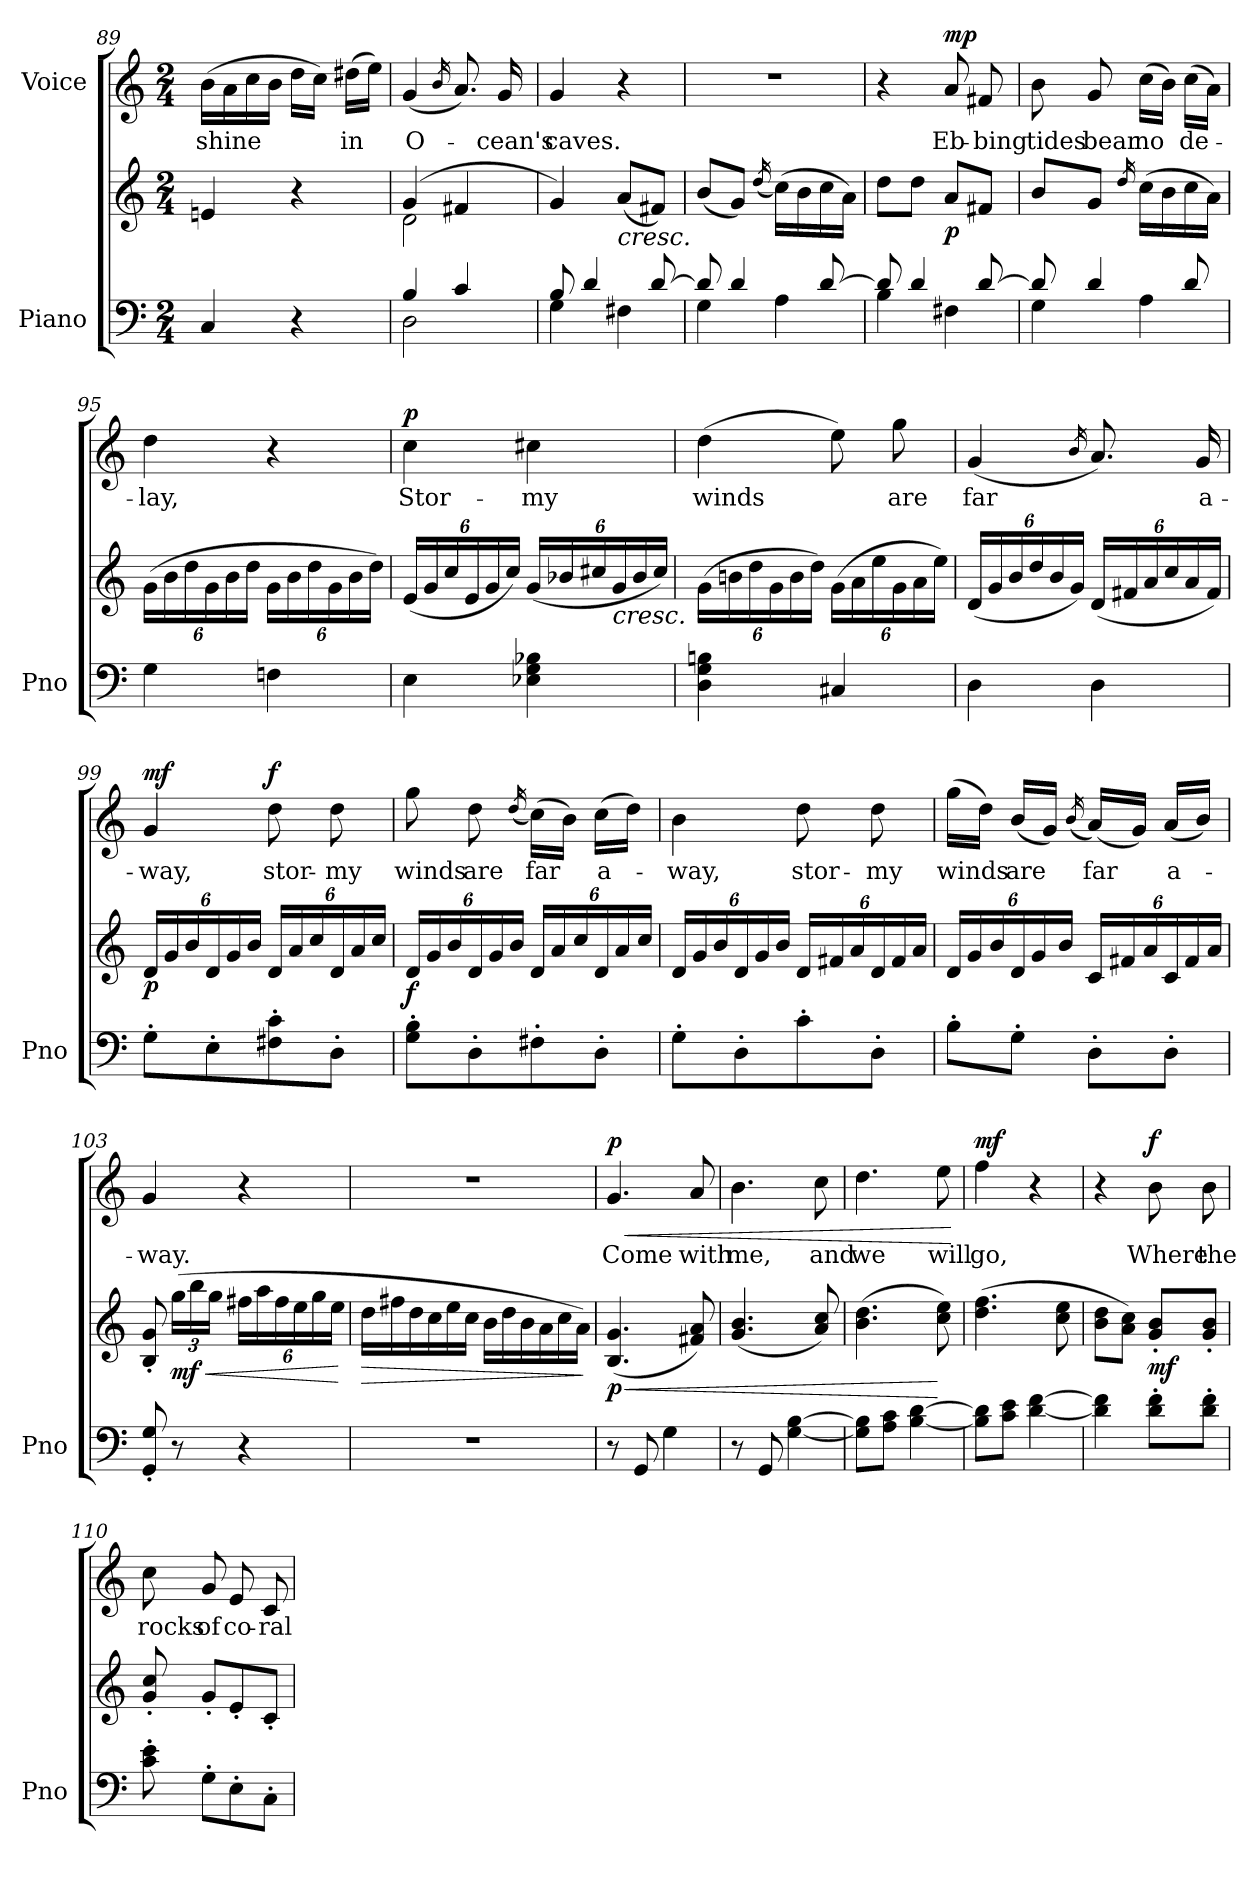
**kern	**kern	**dynam	**kern	**text	**dynam
*part2	*part2	*part2	*part1	*part1	*part1
*staff3	*staff2	*staff2/3	*staff1	*staff1	*staff1
*I"Piano	*	*	*I"Voice	*	*
*I'Pno	*	*	*	*	*
*clefF4	*clefG2	*	*clefG2	*	*
*k[]	*k[]	*	*k[]	*	*
*M2/4	*M2/4	*	*M2/4	*	*
=89	=89	=89	=89	=89	=89
!	!	!	!	!LO:LY:b	!
4C/	4en/	.	(>16b\LL	shine	.
.	.	.	16a\	.	.
.	.	.	16cc\	.	.
.	.	.	16b\JJ	.	.
4r	4r	.	16dd\LL	.	.
.	.	.	16cc\JJ)	.	.
!	!	!	!	!LO:LY:b	!
.	.	.	(>16dd#X\LL	in	.
.	.	.	16ee\JJ)	.	.
=90	=90	=90	=90	=90	=90
*^	*^	*	*	*	*
!	!	!	!	!	!	!LO:LY:b	!
4B/	2D\	(>4g/	2d\	.	(<4g/	O-	.
.	.	.	.	.	16qb/	.	.
4c/	.	4f#X/	.	.	8.a/)	.	.
!	!	!	!	!	!	!LO:LY:b	!
.	.	.	.	.	16g/	-cean's	.
*	*	*v	*v	*	*	*	*
=91	=91	=91	=91	=91	=91	=91
!	!	!	!	!	!LO:LY:b	!
8B/	4G\	4g/)	.	4g/	caves.	.
4d/	.	.	.	.	.	.
!	!	!LO:TX:b:i:t=cresc.	!	!	!	!
.	4F#X\	(<8a/L	.	4r	.	.
[8d/	.	8f#X/J)	.	.	.	.
!!LO:LB:g=z
=92	=92	=92	=92	=92	=92	=92
8d/]	4G\	(<8b/L	.	2r	.	.
4d/	.	8g/J)	.	.	.	.
.	.	(<16qdd/	.	.	.	.
.	4A\	(>16cc\LL)	.	.	.	.
.	.	16b\	.	.	.	.
[8d/	.	16cc\	.	.	.	.
.	.	16a\JJ)	.	.	.	.
=93	=93	=93	=93	=93	=93	=93
8d/]	4B\	8dd\L	.	4r	.	.
4d/	.	8dd\J	.	.	.	.
!	!	!	!LO:DY:b	!	!LO:LY:b	!LO:DY:a
.	4F#X\	8a/L	p	8a/	Eb-	mp
!	!	!	!	!	!LO:LY:b	!
[8d/	.	8f#X/J	.	8f#X/	-bing	.
=94	=94	=94	=94	=94	=94	=94
!	!	!	!	!	!LO:LY:b	!
8d/]	4G\	8b/L	.	8b\	tides	.
!	!	!	!	!	!LO:LY:b	!
4d/	.	8g/J	.	8g/	bear	.
.	.	16qdd/	.	.	.	.
!	!	!	!	!	!LO:LY:b	!
.	4A\	(>16cc\LL	.	(>16cc\LL	no	.
.	.	16b\	.	16b\JJ)	.	.
!	!	!	!	!	!LO:LY:b	!
8d/	.	16cc\	.	(>16cc\LL	de-	.
.	.	16a\JJ)	.	16a\JJ)	.	.
*v	*v	*	*	*	*	*
=95	=95	=95	=95	=95	=95
*	*Xbrackettup	*	*	*	*
!	!	!	!	!LO:LY:b	!
4G\	(>24g\LL	.	4dd\	-lay,	.
.	24b\	.	.	.	.
.	24dd\	.	.	.	.
.	24g\	.	.	.	.
.	24b\	.	.	.	.
.	24dd\JJ	.	.	.	.
4Fn\	24g\LL	.	4r	.	.
.	24b\	.	.	.	.
.	24dd\	.	.	.	.
.	24g\	.	.	.	.
.	24b\	.	.	.	.
.	24dd\JJ)	.	.	.	.
!!LO:LB:g=z
=96	=96	=96	=96	=96	=96
!	!	!	!	!LO:LY:b	!LO:DY:a
4E\	(<24e/LL	.	4cc\	Stor-	p
.	24g/	.	.	.	.
.	24cc/	.	.	.	.
.	24e/	.	.	.	.
.	24g/	.	.	.	.
.	24cc/JJ)	.	.	.	.
!	!	!	!	!LO:LY:b	!
4E-X\ 4G\ 4B-X\	(<24g/LL	.	4cc#X\	-my	.
.	24b-X/	.	.	.	.
.	24cc#X/	.	.	.	.
!	!LO:TX:b:i:t=cresc.	!	!	!	!
.	24g/	.	.	.	.
.	24b-/	.	.	.	.
.	24cc#/JJ)	.	.	.	.
=97	=97	=97	=97	=97	=97
!	!	!	!	!LO:LY:b	!
4D\ 4G\ 4Bn\	(>24g\LL	.	(>4dd\	winds	.
.	24bn\	.	.	.	.
.	24dd\	.	.	.	.
.	24g\	.	.	.	.
.	24b\	.	.	.	.
.	24dd\JJ)	.	.	.	.
4C#X/	(>24g\LL	.	8ee\)	.	.
.	24a\	.	.	.	.
.	24ee\	.	.	.	.
!	!	!	!	!LO:LY:b	!
.	24g\	.	8gg\	are	.
.	24a\	.	.	.	.
.	24ee\JJ)	.	.	.	.
=98	=98	=98	=98	=98	=98
!	!	!	!	!LO:LY:b	!
4D\	(<24d/LL	.	(<4g/	far	.
.	24g/	.	.	.	.
.	24b/	.	.	.	.
.	24dd/	.	.	.	.
.	24b/	.	.	.	.
.	24g/JJ)	.	.	.	.
.	.	.	16qb/	.	.
4D\	(<24d/LL	.	8.a/)	.	.
.	24f#X/	.	.	.	.
.	24a/	.	.	.	.
.	24cc/	.	.	.	.
.	24a/	.	.	.	.
!	!	!	!	!LO:LY:b	!
.	.	.	16g/	a-	.
.	24f#/JJ)	.	.	.	.
!!LO:LB:g=z
=99	=99	=99	=99	=99	=99
!	!	!LO:DY:b	!	!LO:LY:b	!LO:DY:a
8G'\L	24d/LL	p	4g/	-way,	mf
.	24g/	.	.	.	.
.	24b/	.	.	.	.
8E'\	24d/	.	.	.	.
.	24g/	.	.	.	.
.	24b/JJ	.	.	.	.
!	!	!	!	!LO:LY:b	!LO:DY:a
8F#X\' 8c\'	24d/LL	.	8dd\	stor-	f
.	24a/	.	.	.	.
.	24cc/	.	.	.	.
!	!	!	!	!LO:LY:b	!
8D'\J	24d/	.	8dd\	-my	.
.	24a/	.	.	.	.
.	24cc/JJ	.	.	.	.
=100	=100	=100	=100	=100	=100
!	!	!LO:DY:b	!	!LO:LY:b	!
8G\' 8B\'L	24d/LL	f	8gg\	winds	.
.	24g/	.	.	.	.
.	24b/	.	.	.	.
!	!	!	!	!LO:LY:b	!
8D'\	24d/	.	8dd\	are	.
.	24g/	.	.	.	.
.	24b/JJ	.	.	.	.
.	.	.	(<16qdd/	.	.
!	!	!	!	!LO:LY:b	!
8F#X'\	24d/LL	.	(>16cc\LL)	far	.
.	24a/	.	.	.	.
.	.	.	16b\JJ)	.	.
.	24cc/	.	.	.	.
!	!	!	!	!LO:LY:b	!
8D'\J	24d/	.	(>16cc\LL	a-	.
.	24a/	.	.	.	.
.	.	.	16dd\JJ)	.	.
.	24cc/JJ	.	.	.	.
=101	=101	=101	=101	=101	=101
!	!	!	!	!LO:LY:b	!
8G'\L	24d/LL	.	4b\	-way,	.
.	24g/	.	.	.	.
.	24b/	.	.	.	.
8D'\	24d/	.	.	.	.
.	24g/	.	.	.	.
.	24b/JJ	.	.	.	.
!	!	!	!	!LO:LY:b	!
8c'\	24d/LL	.	8dd\	stor-	.
.	24f#X/	.	.	.	.
.	24a/	.	.	.	.
!	!	!	!	!LO:LY:b	!
8D'\J	24d/	.	8dd\	-my	.
.	24f#/	.	.	.	.
.	24a/JJ	.	.	.	.
!!LO:PB:g=z
=102	=102	=102	=102	=102	=102
!	!	!	!	!LO:LY:b	!
8B'\L	24d/LL	.	(>16gg\LL	winds	.
.	24g/	.	.	.	.
.	.	.	16dd\JJ)	.	.
.	24b/	.	.	.	.
!	!	!	!	!LO:LY:b	!
8G'\J	24d/	.	(<16b/LL	are	.
.	24g/	.	.	.	.
.	.	.	16g/JJ)	.	.
.	24b/JJ	.	.	.	.
.	.	.	(<16qb/	.	.
!	!	!	!	!LO:LY:b	!
8D'\L	24c/LL	.	(<16a/LL)	far	.
.	24f#X/	.	.	.	.
.	.	.	16g/JJ)	.	.
.	24a/	.	.	.	.
!	!	!	!	!LO:LY:b	!
8D'\J	24c/	.	(<16a/LL	a-	.
.	24f#/	.	.	.	.
.	.	.	16b/JJ)	.	.
.	24a/JJ	.	.	.	.
=103	=103	=103	=103	=103	=103
*	*^	*	*	*	*
!	!	!	!	!	!LO:LY:b	!
8GG/' 8G/'	8B/' 8g/'	8ryy	.	4g/	-way.	.
!	!	!	!LO:HP:b	!	!	!
!	!	!	!LO:DY:n=1:b	!	!	!
8r	(>24gg\LL	8rAyy	< mf	.	.	.
.	24bb\	.	.	.	.	.
.	24gg\JJ	.	.	.	.	.
4r	24ff#X\LL	4ryy	.	4r	.	.
.	24aa\	.	.	.	.	.
.	24ff#\	.	.	.	.	.
.	24ee\	.	.	.	.	.
.	24gg\	.	.	.	.	.
.	24ee\JJ	.	.	.	.	.
*	*v	*v	*	*	*	*
.	.	[	.	.	.
=104	=104	=104	=104	=104	=104
*	*Xtuplet	*	*	*	*
!	!	!LO:HP:b	!	!	!
2r	24dd\LL	>	2r	.	.
.	24ff#X\	.	.	.	.
.	24dd\	.	.	.	.
.	24cc\	.	.	.	.
.	24ee\	.	.	.	.
.	24cc\JJ	.	.	.	.
.	24b\LL	.	.	.	.
.	24dd\	.	.	.	.
.	24b\	.	.	.	.
.	24a\	.	.	.	.
.	24cc\	.	.	.	.
.	24a\JJ)	.	.	.	.
.	.	]	.	.	.
!!LO:LB:g=z
=105	=105	=105	=105	=105	=105
!	!	!LO:HP:b	!	!LO:LY:b	!LO:HP:b
!	!	!LO:DY:n=1:b	!	!	!LO:DY:n=1:a
8r	(<4.B/ 4.g/	< p	4.g/	Come	< p
8GG/	.	.	.	.	.
4G\	.	.	.	.	.
!	!	!	!	!LO:LY:b	!
.	8f#X/ 8a/)	.	8a/	with	.
=106	=106	=106	=106	=106	=106
!	!	!	!	!LO:LY:b	!
8r	(<4.g/ 4.b/	.	4.b\	me,	.
8GG/	.	.	.	.	.
[4G\ [4B\	.	.	.	.	.
!	!	!	!	!LO:LY:b	!
.	8a/ 8cc/)	.	8cc\	and	.
=107	=107	=107	=107	=107	=107
!	!	!	!	!LO:LY:b	!
8G\] 8B\]L	(>4.b\ 4.dd\	.	4.dd\	we	.
8A\ 8c\J	.	.	.	.	.
[4B\ [4d\	.	.	.	.	.
!	!	!	!	!LO:LY:b	!
.	8cc\ 8ee\)	[	8ee\	will	.
.	.	.	.	.	[
=108	=108	=108	=108	=108	=108
!	!	!	!	!LO:LY:b	!LO:DY:a
8B\] 8d\]L	(>4.dd\ 4.ff\	.	4ff\	go,	mf
8c\ 8e\J	.	.	.	.	.
[4d\ [4f\	.	.	4r	.	.
.	8cc\ 8ee\	.	.	.	.
=109	=109	=109	=109	=109	=109
4d\] 4f\]	8b\ 8dd\L	.	4r	.	.
.	8a\ 8cc\J)	.	.	.	.
!	!	!LO:DY:b	!	!LO:LY:b	!LO:DY:a
8d\' 8f\'L	8g/' 8b/'L	mf	8b\	Where	f
!	!	!	!	!LO:LY:b	!
8d\' 8f\'J	8g/' 8b/'J	.	8b\	the	.
!!LO:LB:g=z
=110	=110	=110	=110	=110	=110
!	!	!	!	!LO:LY:b	!
8c\' 8e\'	8g/' 8cc/'	.	8cc\	rocks	.
!	!	!	!	!LO:LY:b	!
8G'\L	8g'/L	.	8g/	of	.
!	!	!	!	!LO:LY:b	!
8E'\	8e'/	.	8e/	co-	.
!	!	!	!	!LO:LY:b	!
8C'\J	8c'/J	.	8c/	-ral	.
=	=	=	=	=	=
*-	*-	*-	*-	*-	*-
